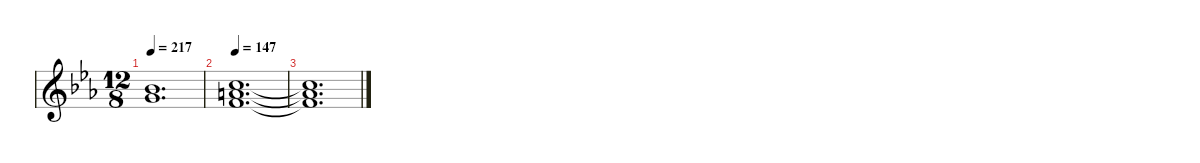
\defaultSystemsLayout 4
\hideDynamics
\bracketExtendMode nobrackets
\singleTrackTrackNamePolicy hidden
\multiTrackTrackNamePolicy hidden
\firstSystemTrackNameMode fullname
\firstSystemTrackNameOrientation horizontal
\otherSystemsTrackNameOrientation horizontal
\track ("Synth" "pad.synth.") {instrument pad1newage}
\staff {score}
\tuning (E4 B3 G3 D3 A2 E2 B1)
\ts (12 8)
\tempo 217
\clef g2
\ks eb
(6.1{t acc b} 8.2{t acc forcenatural}).1{d dy f beam Up} |
\tempo 147
(8.1{acc forcenatural} 10.2{acc forcenatural} 10.3{acc forcenatural}).1{d beam Up} |
(8.1{t acc forcenatural} 10.2{t acc forcenatural} 10.3{t acc forcenatural}).1{d beam Up}
